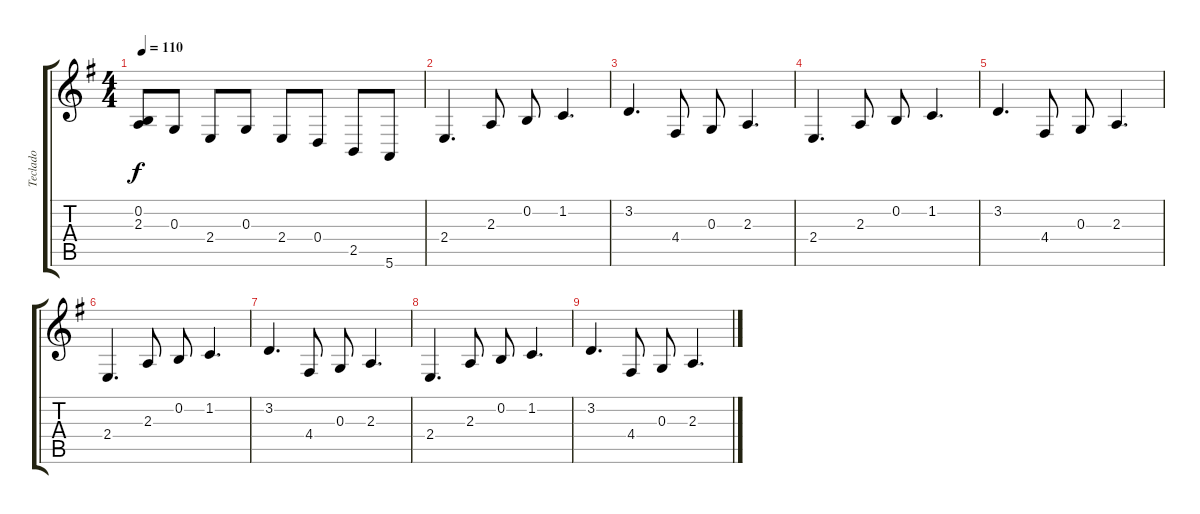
\track ("Teclado" "Teclado") {instrument drawbarorgan}
\staff {score tabs}
\tuning (E4 B3 G3 D3 A2 E2) {hide}
\ts (4 4)
\tempo 110
\clef g2
\ks eminor
(0.2 2.3).8{dy f} 0.3.8 2.4.8 0.3.8 2.4.8 0.4.8 2.5.8 5.6.8 |
2.4.4{d} 2.3.8 0.2.8 1.2.4{d} |
3.2.4{d} 4.4.8 0.3.8 2.3.4{d} |
2.4.4{d} 2.3.8 0.2.8 1.2.4{d} |
3.2.4{d} 4.4.8 0.3.8 2.3.4{d} |
2.4.4{d} 2.3.8 0.2.8 1.2.4{d} |
3.2.4{d} 4.4.8 0.3.8 2.3.4{d} |
2.4.4{d} 2.3.8 0.2.8 1.2.4{d} |
3.2.4{d} 4.4.8 0.3.8 2.3.4{d}
